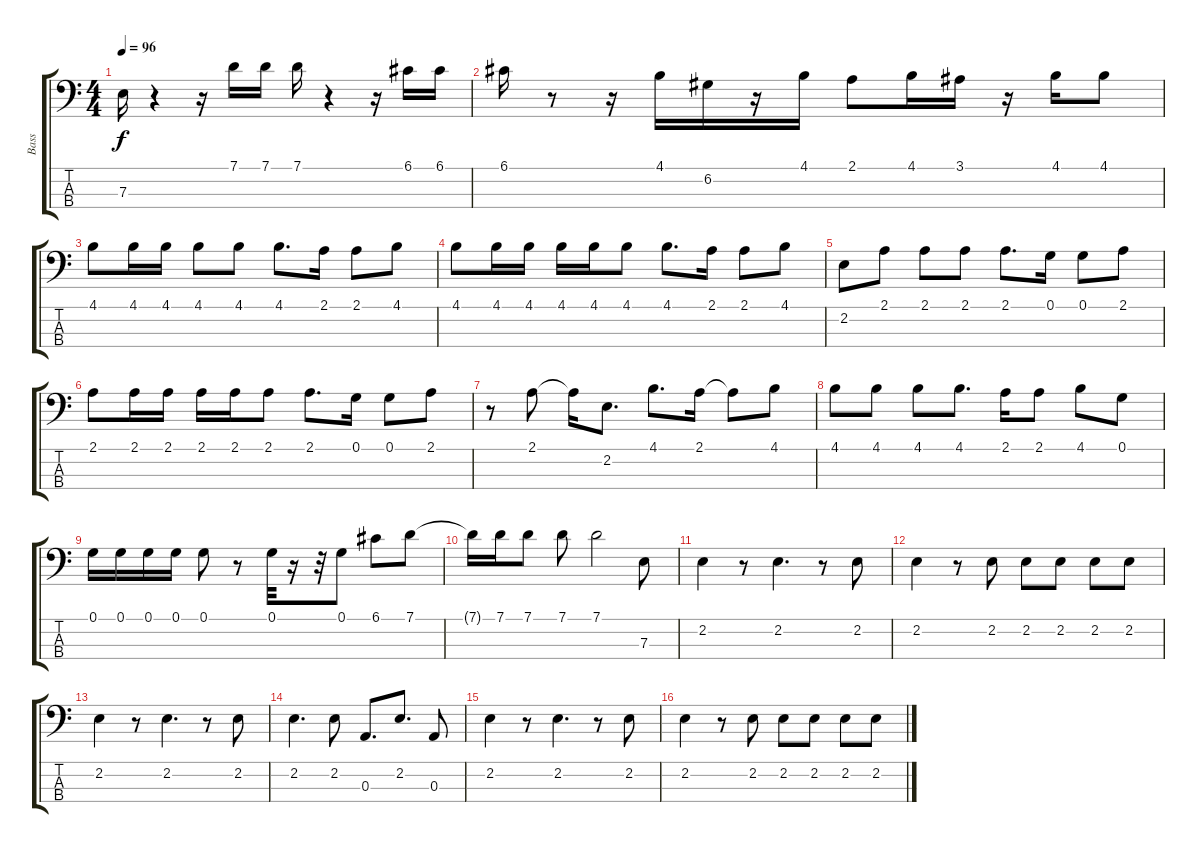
\track ("Bass" "Bass") {instrument electricbassfinger}
\staff {score tabs}
\tuning (G2 D2 A1 E1) {hide}
\ts (4 4)
\tempo 96
\clef f4
\ks c
7.3.16{dy f} r.4 r.16 7.1.16 7.1.16 7.1.16 r.4 r.16 6.1.16 6.1.16 |
6.1.16 r.8 r.16 4.1.16 6.2.16 r.16 4.1.16 2.1.8 4.1.16 3.1.16 r.16 4.1.16 4.1.8 |
4.1.8 4.1.16 4.1.16 4.1.8 4.1.8 4.1.8{d} 2.1.16 2.1.8 4.1.8 |
4.1.8 4.1.16 4.1.16 4.1.16 4.1.16 4.1.8 4.1.8{d} 2.1.16 2.1.8 4.1.8 |
2.2.8 2.1.8 2.1.8 2.1.8 2.1.8{d} 0.1.16 0.1.8 2.1.8 |
2.1.8 2.1.16 2.1.16 2.1.16 2.1.16 2.1.8 2.1.8{d} 0.1.16 0.1.8 2.1.8 |
r.8 2.1.8 2.1{t}.16 2.2.8{d} 4.1.8{d} 2.1.16 2.1{t}.8 4.1.8 |
4.1.8 4.1.8 4.1.8 4.1.8{d} 2.1.16 2.1.8 4.1.8 0.1.8 |
0.1.16 0.1.16 0.1.16 0.1.16 0.1.8 r.8 0.1.32 r.16 r.32 0.1.8 6.1.8 7.1.8 |
7.1{t}.16 7.1.16 7.1.8 7.1.8 7.1.2 7.3.8 |
2.2.4 r.8 2.2.4{d} r.8 2.2.8 |
2.2.4 r.8 2.2.8 2.2.8 2.2.8 2.2.8 2.2.8 |
2.2.4 r.8 2.2.4{d} r.8 2.2.8 |
2.2.4{d} 2.2.8 0.3.8{d} 2.2.8{d} 0.3.8 |
2.2.4 r.8 2.2.4{d} r.8 2.2.8 |
2.2.4 r.8 2.2.8 2.2.8 2.2.8 2.2.8 2.2.8
